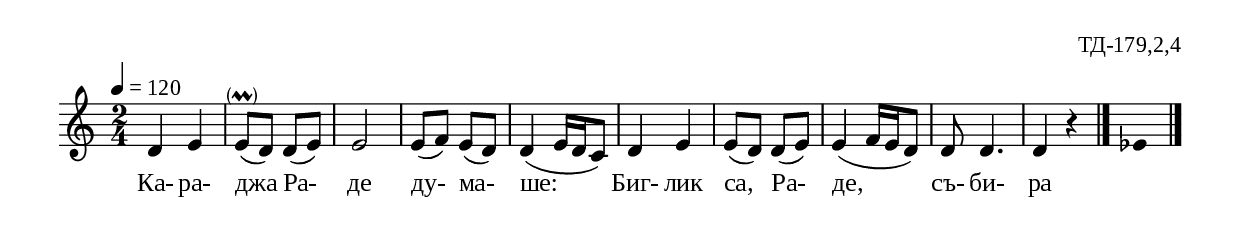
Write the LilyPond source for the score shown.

%{
TD_179_2_04
%}

\include "td-preamble.ly"

\score {
\relative c' {
 \tempo 4 = 120
  \time 2/4
 \parS 
 d4 e e8-\parenthesize-\prall( d) d([ e)] e2 e8( f) e([ d)] d4( e16 d c8) d4 e e8( d) d([ e)]
 e4( f16[ e d8)] d8\noBeam d4. d4 r4
 \bar "|."  
 s4 \fixB ees4 
 \bar "|."
}
\addlyrics { Ка- ра- джа Ра- де ду- ма- ше: Биг- лик са, Ра- де, съ- би- ра }
%
\layout {
  indent = #0
  line-width = 190\mm
  ragged-right=##f
}
%
\midi { 
	\context {
		\Score
		tempoWholesPerMinute = #(ly:make-moment 120 4)
		}
	}
}

\header{
  opus = "ТД-179,2,4"
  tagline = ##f
}



